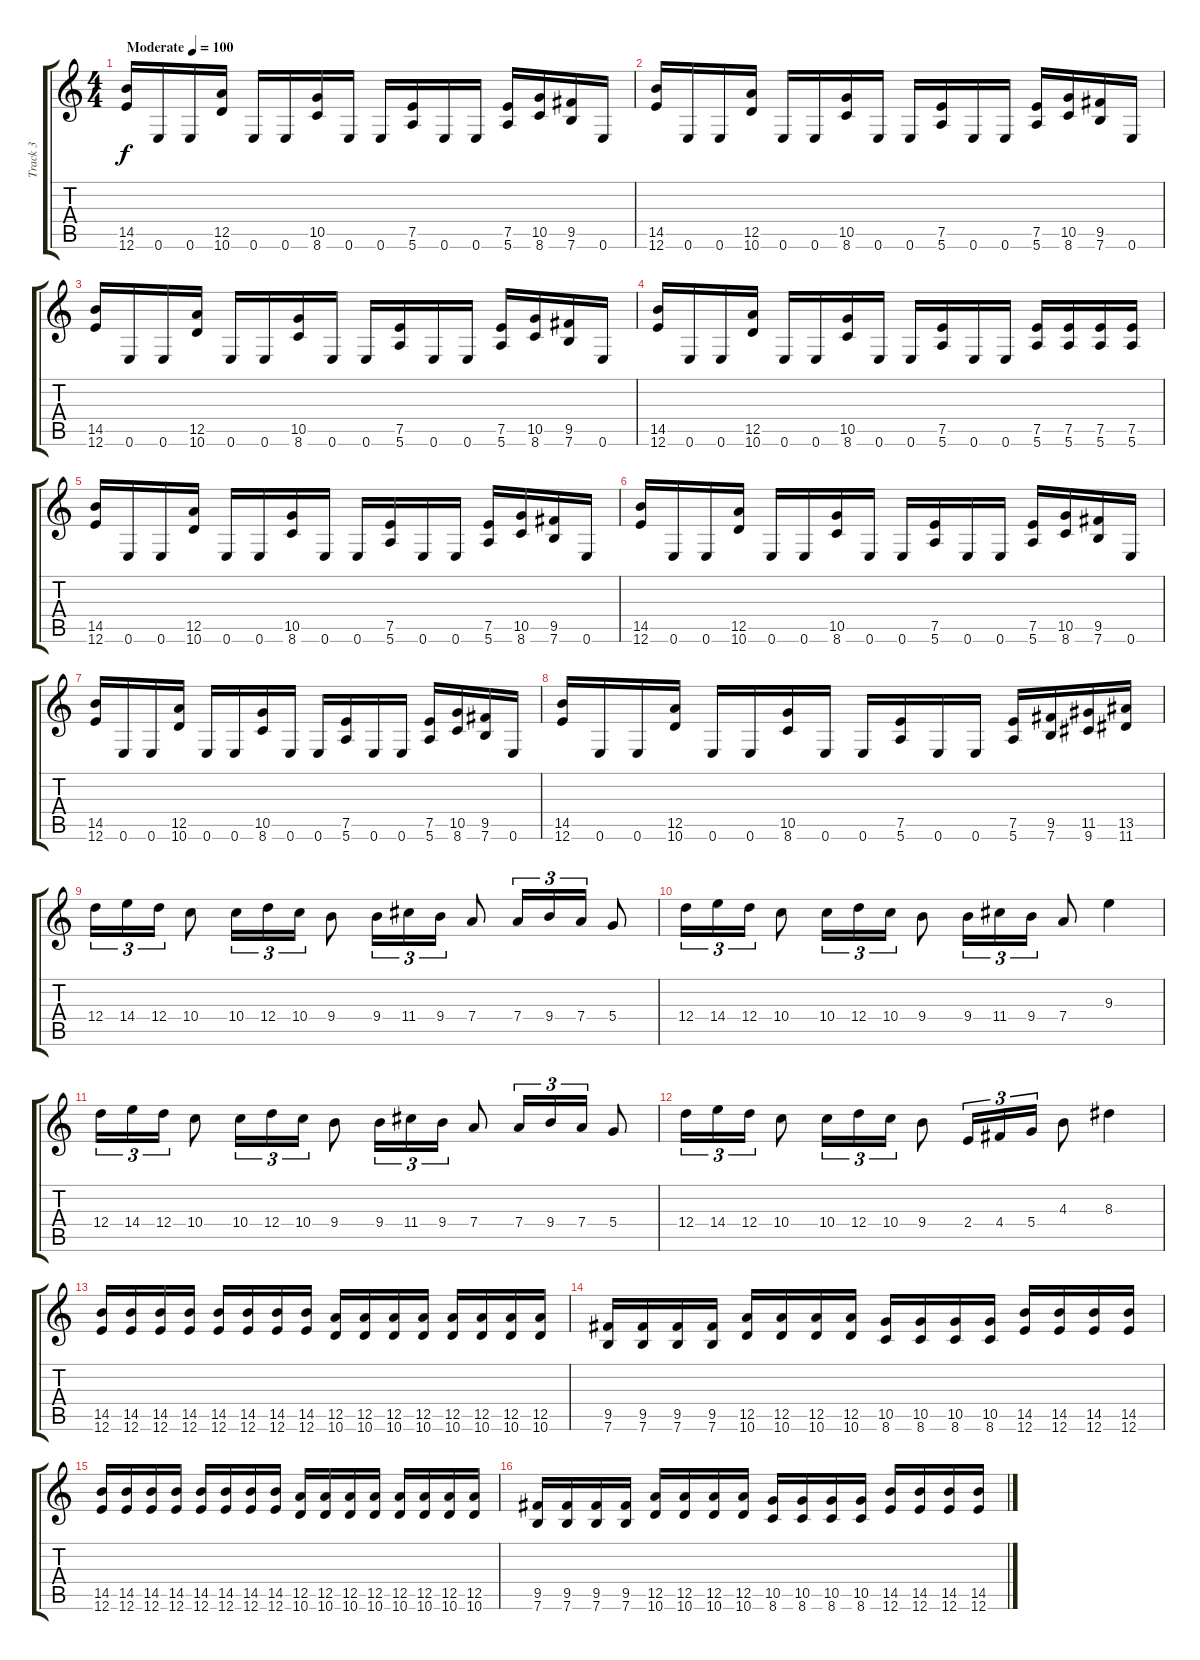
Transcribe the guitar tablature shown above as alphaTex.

\track ("Track 3" "Track 3") {instrument distortionguitar}
\staff {score tabs}
\tuning (E4 B3 G3 D3 A2 E2) {hide}
\ts (4 4)
\tempo (100 "Moderate")
\clef g2
\ks c
(14.5 12.6).16{dy f instrument distortionguitar} 0.6.16 0.6.16 (12.5 10.6).16 0.6.16 0.6.16 (10.5 8.6).16 0.6.16 0.6.16 (7.5 5.6).16 0.6.16 0.6.16 (7.5 5.6).16 (10.5 8.6).16 (9.5 7.6).16 0.6.16 |
(14.5 12.6).16 0.6.16 0.6.16 (12.5 10.6).16 0.6.16 0.6.16 (10.5 8.6).16 0.6.16 0.6.16 (7.5 5.6).16 0.6.16 0.6.16 (7.5 5.6).16 (10.5 8.6).16 (9.5 7.6).16 0.6.16 |
(14.5 12.6).16 0.6.16 0.6.16 (12.5 10.6).16 0.6.16 0.6.16 (10.5 8.6).16 0.6.16 0.6.16 (7.5 5.6).16 0.6.16 0.6.16 (7.5 5.6).16 (10.5 8.6).16 (9.5 7.6).16 0.6.16 |
(14.5 12.6).16 0.6.16 0.6.16 (12.5 10.6).16 0.6.16 0.6.16 (10.5 8.6).16 0.6.16 0.6.16 (7.5 5.6).16 0.6.16 0.6.16 (7.5 5.6).16 (7.5 5.6).16 (7.5 5.6).16 (7.5 5.6).16 |
(14.5 12.6).16 0.6.16 0.6.16 (12.5 10.6).16 0.6.16 0.6.16 (10.5 8.6).16 0.6.16 0.6.16 (7.5 5.6).16 0.6.16 0.6.16 (7.5 5.6).16 (10.5 8.6).16 (9.5 7.6).16 0.6.16 |
(14.5 12.6).16 0.6.16 0.6.16 (12.5 10.6).16 0.6.16 0.6.16 (10.5 8.6).16 0.6.16 0.6.16 (7.5 5.6).16 0.6.16 0.6.16 (7.5 5.6).16 (10.5 8.6).16 (9.5 7.6).16 0.6.16 |
(14.5 12.6).16 0.6.16 0.6.16 (12.5 10.6).16 0.6.16 0.6.16 (10.5 8.6).16 0.6.16 0.6.16 (7.5 5.6).16 0.6.16 0.6.16 (7.5 5.6).16 (10.5 8.6).16 (9.5 7.6).16 0.6.16 |
(14.5 12.6).16 0.6.16 0.6.16 (12.5 10.6).16 0.6.16 0.6.16 (10.5 8.6).16 0.6.16 0.6.16 (7.5 5.6).16 0.6.16 0.6.16 (7.5 5.6).16 (9.5 7.6).16 (11.5 9.6).16 (13.5 11.6).16 |
12.4.16{tu (3 2)} 14.4.16{tu (3 2)} 12.4.16{tu (3 2)} 10.4.8 10.4.16{tu (3 2)} 12.4.16{tu (3 2)} 10.4.16{tu (3 2)} 9.4.8 9.4.16{tu (3 2)} 11.4.16{tu (3 2)} 9.4.16{tu (3 2)} 7.4.8 7.4.16{tu (3 2)} 9.4.16{tu (3 2)} 7.4.16{tu (3 2)} 5.4.8 |
12.4.16{tu (3 2)} 14.4.16{tu (3 2)} 12.4.16{tu (3 2)} 10.4.8 10.4.16{tu (3 2)} 12.4.16{tu (3 2)} 10.4.16{tu (3 2)} 9.4.8 9.4.16{tu (3 2)} 11.4.16{tu (3 2)} 9.4.16{tu (3 2)} 7.4.8 9.3.4 |
12.4.16{tu (3 2)} 14.4.16{tu (3 2)} 12.4.16{tu (3 2)} 10.4.8 10.4.16{tu (3 2)} 12.4.16{tu (3 2)} 10.4.16{tu (3 2)} 9.4.8 9.4.16{tu (3 2)} 11.4.16{tu (3 2)} 9.4.16{tu (3 2)} 7.4.8 7.4.16{tu (3 2)} 9.4.16{tu (3 2)} 7.4.16{tu (3 2)} 5.4.8 |
12.4.16{tu (3 2)} 14.4.16{tu (3 2)} 12.4.16{tu (3 2)} 10.4.8 10.4.16{tu (3 2)} 12.4.16{tu (3 2)} 10.4.16{tu (3 2)} 9.4.8 2.4.16{tu (3 2)} 4.4.16{tu (3 2)} 5.4.16{tu (3 2)} 4.3.8 8.3.4 |
(14.5 12.6).16 (14.5 12.6).16 (14.5 12.6).16 (14.5 12.6).16 (14.5 12.6).16 (14.5 12.6).16 (14.5 12.6).16 (14.5 12.6).16 (12.5 10.6).16 (12.5 10.6).16 (12.5 10.6).16 (12.5 10.6).16 (12.5 10.6).16 (12.5 10.6).16 (12.5 10.6).16 (12.5 10.6).16 |
(9.5 7.6).16 (9.5 7.6).16 (9.5 7.6).16 (9.5 7.6).16 (12.5 10.6).16 (12.5 10.6).16 (12.5 10.6).16 (12.5 10.6).16 (10.5 8.6).16 (10.5 8.6).16 (10.5 8.6).16 (10.5 8.6).16 (14.5 12.6).16 (14.5 12.6).16 (14.5 12.6).16 (14.5 12.6).16 |
(14.5 12.6).16 (14.5 12.6).16 (14.5 12.6).16 (14.5 12.6).16 (14.5 12.6).16 (14.5 12.6).16 (14.5 12.6).16 (14.5 12.6).16 (12.5 10.6).16 (12.5 10.6).16 (12.5 10.6).16 (12.5 10.6).16 (12.5 10.6).16 (12.5 10.6).16 (12.5 10.6).16 (12.5 10.6).16 |
(9.5 7.6).16 (9.5 7.6).16 (9.5 7.6).16 (9.5 7.6).16 (12.5 10.6).16 (12.5 10.6).16 (12.5 10.6).16 (12.5 10.6).16 (10.5 8.6).16 (10.5 8.6).16 (10.5 8.6).16 (10.5 8.6).16 (14.5 12.6).16 (14.5 12.6).16 (14.5 12.6).16 (14.5 12.6).16
